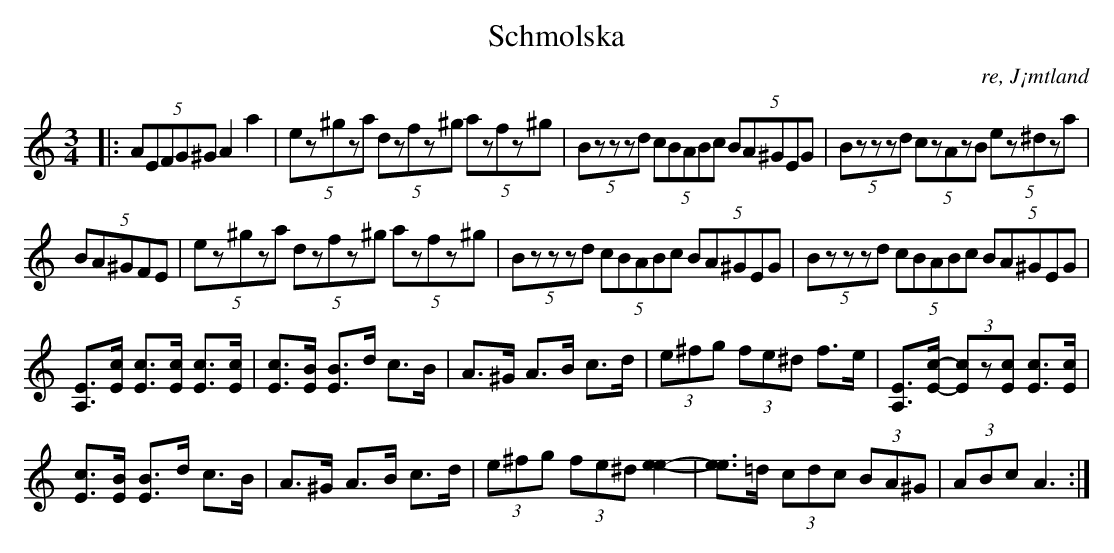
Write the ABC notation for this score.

X:1
T:Schmolska
O: re, J¡mtland
M:3/4
L:1/8
K:Am
|: (5:2AEFG^G A2 a2 | (5:2ez^gza (5:2dzfz^g (5:2azfz^g | (5:2Bzzzd (5:2cBABc (5:2BA^GEG | (5:2Bzzzd (5:2czAzB (5:2ez^dza |
(5:2BA^GFE | (5:2ez^gza (5:2dzfz^g (5:2azfz^g | (5:2Bzzzd (5:2cBABc (5:2BA^GEG | (5:2Bzzzd (5:2cBABc (5:2BA^GEG  |
[EA,]>[cE] [cE]>[cE] [cE]>[cE] | [cE]>[BE] [BE]>d c>B | A>^G A>B c>d | (3e^fg (3fe^d f>e | [EA,]>[c-E-] (3[cE]z[cE] [cE]>[cE] |
[cE]>[BE] [BE]>d c>B | A>^G A>B c>d | (3e^fg (3fe^d [e2-e2-] | [ee]>=d (3cdc (3BA^G | (3ABc A3 :|]
